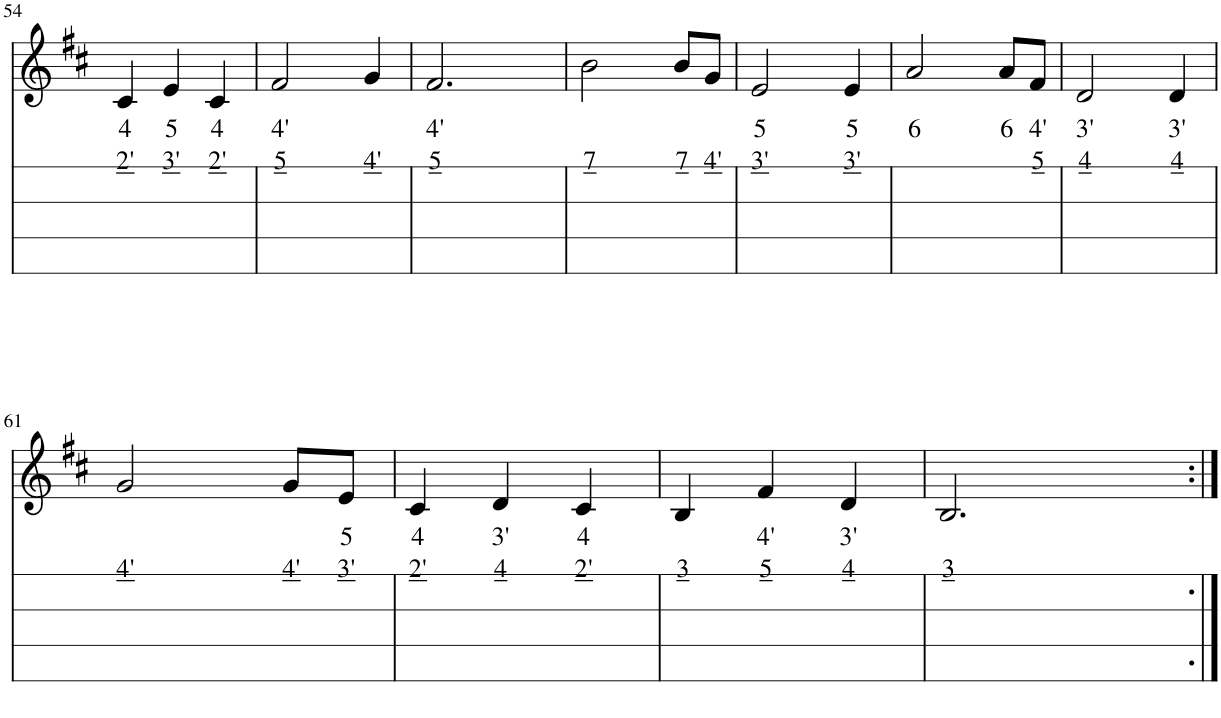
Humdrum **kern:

**kern	**kern	**text
*part1	*part1	*part1
*staff2	*staff1	*staff1
*I"Tablature	*	*
*I'Tablature	*	*
!!LO:PB:g=z
*clefG2	*clefG2	*
*Trd1c2	*Trd1c2	*
*k[f#c#]	*k[f#c#]	*
*M3/4	*M3/4	*
=54	=54	=54
!	!	!LO:LY:b
4ryy	4c#/	2'
!	!	!LO:LY:b
4ryy	4e/	3'
!	!	!LO:LY:b
4ryy	4c#/	2'
=55	=55	=55
!	!	!LO:LY:b
4ryy	2f#/	5
4ryy	.	.
!	!	!LO:LY:b
4ryy	4g/	4'
=56	=56	=56
!	!	!LO:LY:b
4ryy	2.f#/	5
4ryy	.	.
4ryy	.	.
=57	=57	=57
!	!	!LO:LY:b
4ryy	2b\	7
4ryy	.	.
!	!	!LO:LY:b
4ryy	8b/L	7
!	!	!LO:LY:b
.	8g/J	4'
=58	=58	=58
!	!	!LO:LY:b
4ryy	2e/	3'
4ryy	.	.
!	!	!LO:LY:b
4ryy	4e/	3'
=59	=59	=59
!	!	!LO:LY:b
4ryy	2a/	6
4ryy	.	.
!	!	!LO:LY:b
4ryy	8a/L	6
!	!	!LO:LY:b
.	8f#/J	5
=60	=60	=60
!	!	!LO:LY:b
4ryy	2d/	4
4ryy	.	.
!	!	!LO:LY:b
4ryy	4d/	4
!!LO:LB:g=z
=61	=61	=61
!	!	!LO:LY:b
4ryy	2g/	4'
4ryy	.	.
!	!	!LO:LY:b
4ryy	8g/L	4'
!	!	!LO:LY:b
.	8e/J	3'
=62	=62	=62
!	!	!LO:LY:b
4ryy	4c#/	2'
!	!	!LO:LY:b
4ryy	4d/	4
!	!	!LO:LY:b
4ryy	4c#/	2'
=63	=63	=63
!	!	!LO:LY:b
4ryy	4B/	3
!	!	!LO:LY:b
4ryy	4f#/	5
!	!	!LO:LY:b
4ryy	4d/	4
=64	=64	=64
!	!	!LO:LY:b
4ryy	2.B/	3
4ryy	.	.
4ryy	.	.
=:|!	=:|!	=:|!
*-	*-	*-
